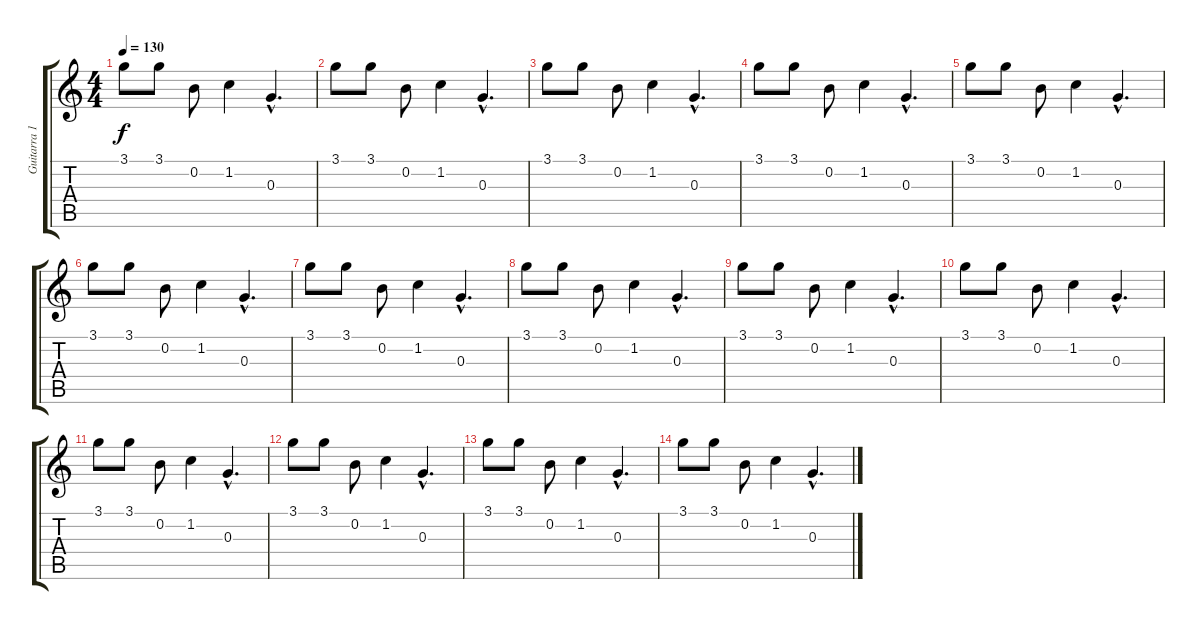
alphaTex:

\track ("Guitarra 1" "Guitarra 1") {instrument overdrivenguitar}
\staff {score tabs}
\tuning (E4 B3 G3 D3 A2 E2) {hide}
\ts (4 4)
\tempo 130
\clef g2
\ks c
3.1.8{dy f} 3.1.8 0.2.8 1.2.4 0.3{hac}.4{d} |
3.1.8 3.1.8 0.2.8 1.2.4 0.3{hac}.4{d} |
3.1.8 3.1.8 0.2.8 1.2.4 0.3{hac}.4{d} |
3.1.8 3.1.8 0.2.8 1.2.4 0.3{hac}.4{d} |
3.1.8 3.1.8 0.2.8 1.2.4 0.3{hac}.4{d} |
3.1.8 3.1.8 0.2.8 1.2.4 0.3{hac}.4{d} |
3.1.8 3.1.8 0.2.8 1.2.4 0.3{hac}.4{d} |
3.1.8 3.1.8 0.2.8 1.2.4 0.3{hac}.4{d} |
3.1.8 3.1.8 0.2.8 1.2.4 0.3{hac}.4{d} |
3.1.8 3.1.8 0.2.8 1.2.4 0.3{hac}.4{d} |
3.1.8 3.1.8 0.2.8 1.2.4 0.3{hac}.4{d} |
3.1.8 3.1.8 0.2.8 1.2.4 0.3{hac}.4{d} |
3.1.8 3.1.8 0.2.8 1.2.4 0.3{hac}.4{d} |
3.1.8 3.1.8 0.2.8 1.2.4 0.3{hac}.4{d}
